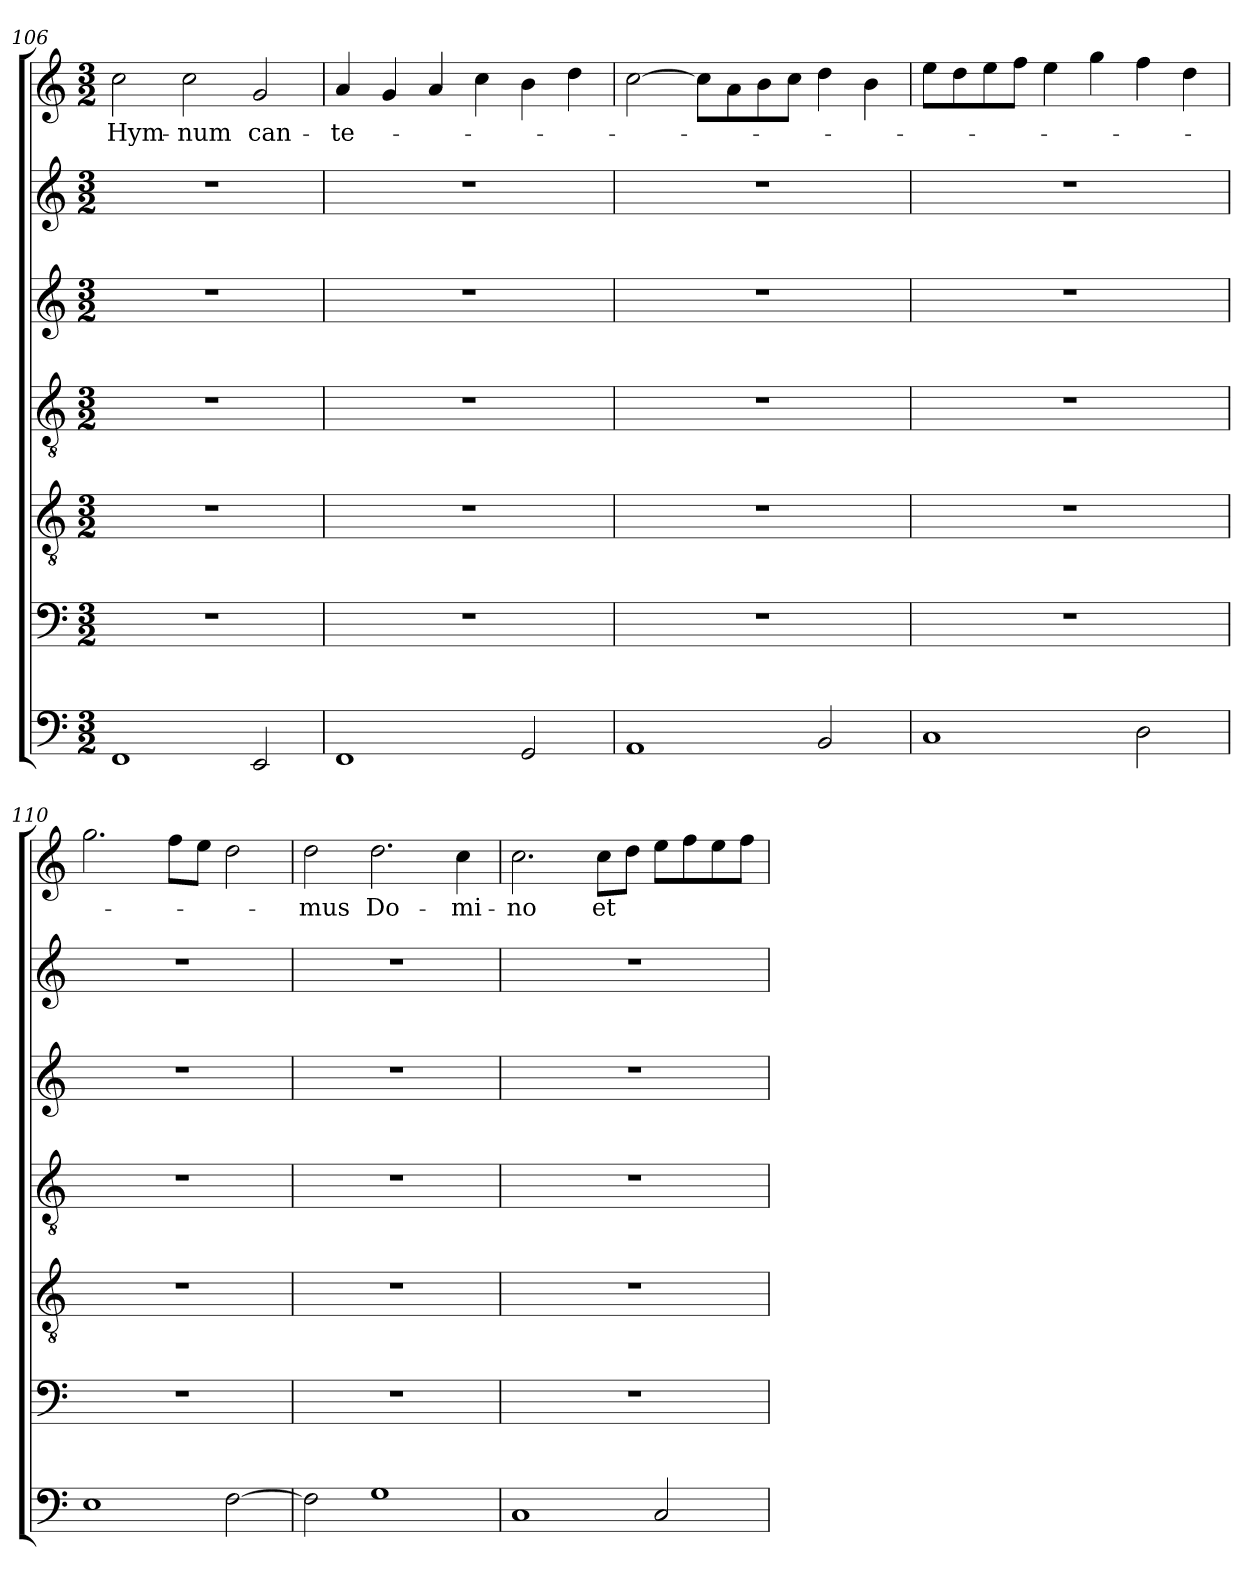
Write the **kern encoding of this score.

**kern	**kern	**kern	**kern	**kern	**kern	**kern	**text
*part7	*part6	*part5	*part4	*part3	*part2	*part1	*part1
*staff7	*staff6	*staff5	*staff4	*staff3	*staff2	*staff1	*staff1
*clefF4	*clefF4	*clefGv2	*clefGv2	*clefG2	*clefG2	*clefG2	*
*	*ITrd8c14	*	*	*	*	*	*
*k[]	*k[]	*k[]	*k[]	*k[]	*k[]	*k[]	*
*C:	*C:	*C:	*C:	*C:	*C:	*C:	*
*M3/2	*M3/2	*M3/2	*M3/2	*M3/2	*M3/2	*M3/2	*
=106	=106	=106	=106	=106	=106	=106	=106
!	!	!	!	!	!	!	!LO:LY:b
1FF	1.r	1.r	1.r	1.r	1.r	2cc\	Hym-
!	!	!	!	!	!	!	!LO:LY:b
.	.	.	.	.	.	2cc\	-num
!	!	!	!	!	!	!	!LO:LY:b
2EE/	.	.	.	.	.	2g/	can-
!!LO:LB:g=z
=107	=107	=107	=107	=107	=107	=107	=107
!	!	!	!	!	!	!	!LO:LY:b
1FF	1.r	1.r	1.r	1.r	1.r	4a/	-te-
.	.	.	.	.	.	4g/	.
.	.	.	.	.	.	4a/	.
.	.	.	.	.	.	4cc\	.
2GG/	.	.	.	.	.	4b\	.
.	.	.	.	.	.	4dd\	.
=108	=108	=108	=108	=108	=108	=108	=108
1AA	1.r	1.r	1.r	1.r	1.r	[2cc\	.
.	.	.	.	.	.	8cc\L]	.
.	.	.	.	.	.	8a\	.
.	.	.	.	.	.	8b\	.
.	.	.	.	.	.	8cc\J	.
2BB/	.	.	.	.	.	4dd\	.
.	.	.	.	.	.	4b\	.
=109	=109	=109	=109	=109	=109	=109	=109
1C	1.r	1.r	1.r	1.r	1.r	8ee\L	.
.	.	.	.	.	.	8dd\	.
.	.	.	.	.	.	8ee\	.
.	.	.	.	.	.	8ff\J	.
.	.	.	.	.	.	4ee\	.
.	.	.	.	.	.	4gg\	.
2D\	.	.	.	.	.	4ff\	.
.	.	.	.	.	.	4dd\	.
=110	=110	=110	=110	=110	=110	=110	=110
1E	1.r	1.r	1.r	1.r	1.r	2.gg\	.
.	.	.	.	.	.	8ff\L	.
.	.	.	.	.	.	8ee\J	.
[2F\	.	.	.	.	.	2dd\	.
=111	=111	=111	=111	=111	=111	=111	=111
!	!	!	!	!	!	!	!LO:LY:b
2F\]	1.r	1.r	1.r	1.r	1.r	2dd\	-mus
!	!	!	!	!	!	!	!LO:LY:b
1G	.	.	.	.	.	2.dd\	Do-
!	!	!	!	!	!	!	!LO:LY:b
.	.	.	.	.	.	4cc\	-mi-
=112	=112	=112	=112	=112	=112	=112	=112
!	!	!	!	!	!	!	!LO:LY:b
1C	1.r	1.r	1.r	1.r	1.r	2.cc\	-no
!	!	!	!	!	!	!	!LO:LY:b
.	.	.	.	.	.	8cc\L	et
.	.	.	.	.	.	8dd\J	.
2C/	.	.	.	.	.	8ee\L	.
.	.	.	.	.	.	8ff\	.
.	.	.	.	.	.	8ee\	.
.	.	.	.	.	.	8ff\J	.
=	=	=	=	=	=	=	=
*-	*-	*-	*-	*-	*-	*-	*-
